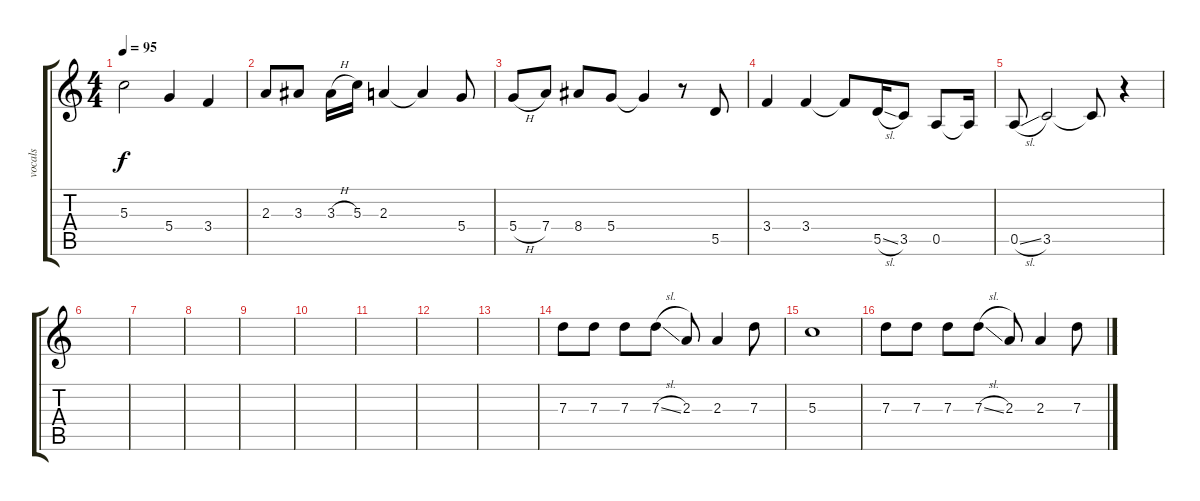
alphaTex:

\track ("vocals" "vocals") {instrument acousticguitarsteel}
\staff {score tabs}
\tuning (E4 B3 G3 D3 A2 E2) {hide}
\ts (4 4)
\tempo 95
\clef g2
\ks c
5.3.2{dy f} 5.4.4 3.4.4 |
2.3.8 3.3.8 3.3{h}.16 5.3.16 2.3.4 2.3{t}.4 5.4.8 |
5.4{h}.8 7.4.8 8.4.8 5.4.8 5.4{t}.4 r.8 5.5.8 |
3.4.4 3.4.4 3.4{t}.8 5.5{sl}.16 3.5.8 0.5.8 0.5{t}.16 |
0.5{sl}.8 3.5.2 3.5{t}.8 r.4 |
|
|
|
|
|
|
|
|
7.3.8 7.3.8 7.3.8 7.3{sl}.8 2.3.8 2.3.4 7.3.8 |
5.3.1 |
7.3.8 7.3.8 7.3.8 7.3{sl}.8 2.3.8 2.3.4 7.3.8
